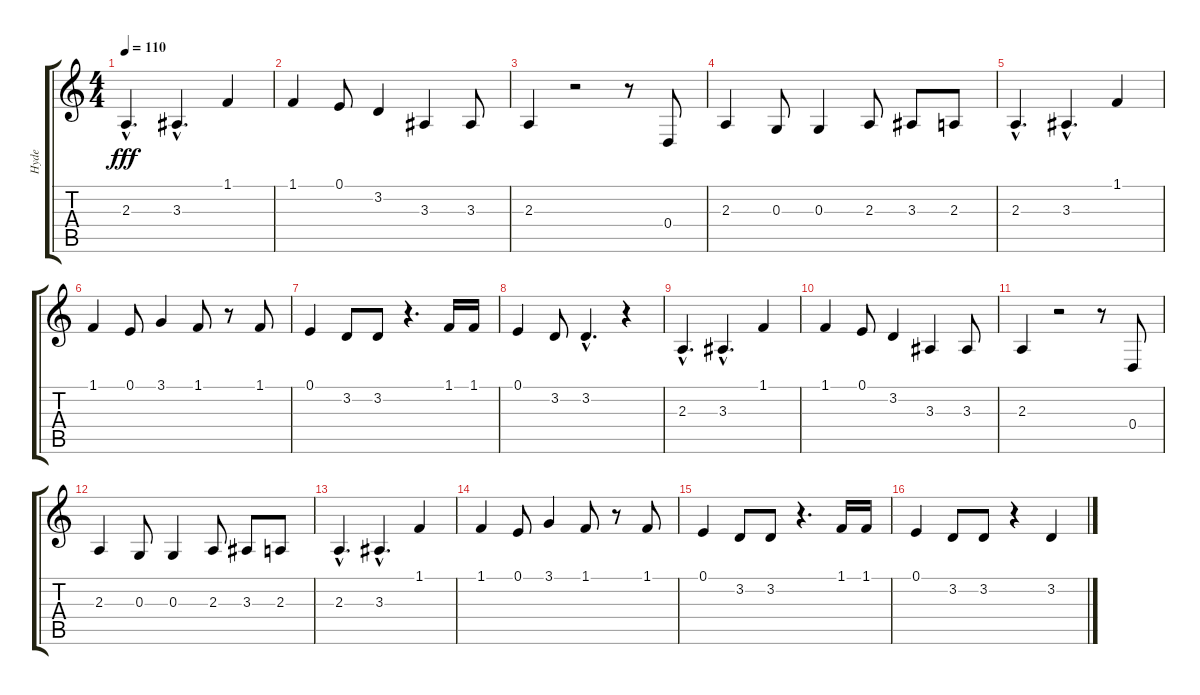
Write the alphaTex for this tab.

\track ("Hyde" "Hyde") {instrument flute}
\staff {score tabs}
\tuning (E4 B3 G3 D3 A2 E2) {hide}
\ts (4 4)
\tempo 110
\clef g2
\ks c
2.3{hac}.4{d dy fff} 3.3{hac}.4{d} 1.1.4 |
1.1.4 0.1.8 3.2.4 3.3.4 3.3.8 |
2.3.4 r.2 r.8 0.4.8 |
2.3.4 0.3.8 0.3.4 2.3.8 3.3.8 2.3.8 |
2.3{hac}.4{d} 3.3{hac}.4{d} 1.1.4 |
1.1.4 0.1.8 3.1.4 1.1.8 r.8 1.1.8 |
0.1.4 3.2.8 3.2.8 r.4{d} 1.1.16 1.1.16 |
0.1.4 3.2.8 3.2{hac}.4{d} r.4 |
2.3{hac}.4{d} 3.3{hac}.4{d} 1.1.4 |
1.1.4 0.1.8 3.2.4 3.3.4 3.3.8 |
2.3.4 r.2 r.8 0.4.8 |
2.3.4 0.3.8 0.3.4 2.3.8 3.3.8 2.3.8 |
2.3{hac}.4{d} 3.3{hac}.4{d} 1.1.4 |
1.1.4 0.1.8 3.1.4 1.1.8 r.8 1.1.8 |
0.1.4 3.2.8 3.2.8 r.4{d} 1.1.16 1.1.16 |
0.1.4 3.2.8 3.2.8 r.4 3.2.4
